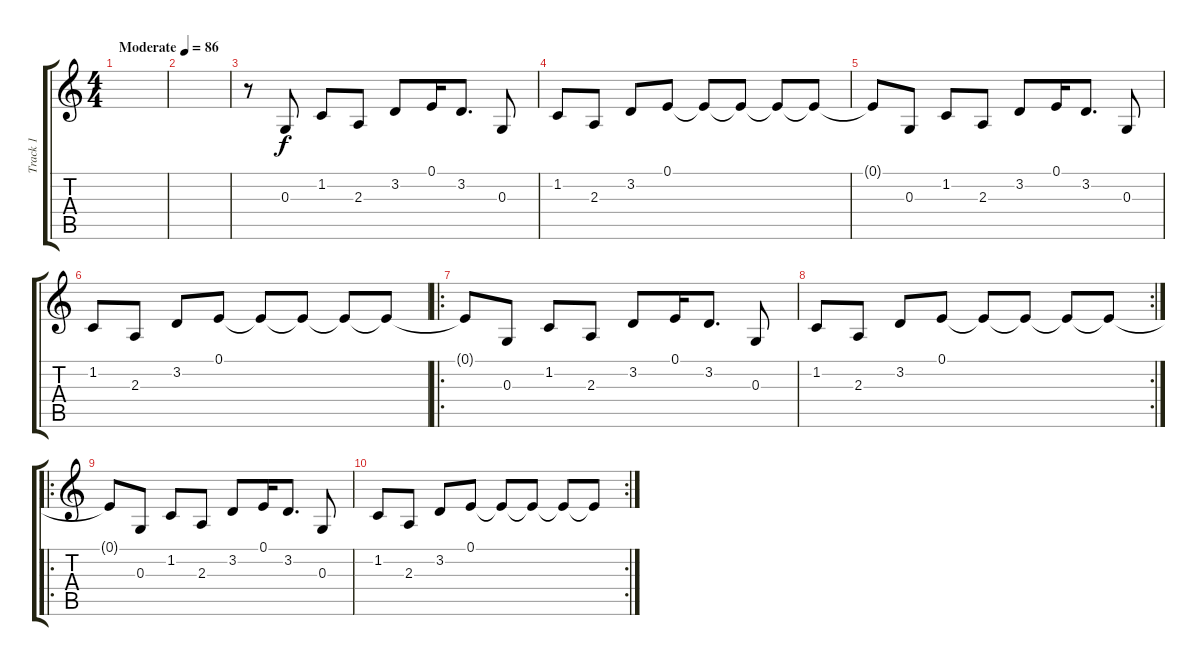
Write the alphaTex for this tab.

\track ("Track 1" "Track 1") {instrument lead2sawtooth}
\staff {score tabs}
\tuning (E4 B3 G3 D3 A2 E2) {hide}
\ts (4 4)
\tempo (86 "Moderate")
\clef g2
\ks c
|
|
r.8 0.3.8 1.2.8 2.3.8 3.2.8 0.1.16 3.2.8{d} 0.3.8 |
1.2.8 2.3.8 3.2.8 0.1.8 0.1{t}.8 0.1{t}.8 0.1{t}.8 0.1{t}.8 |
0.1{t}.8 0.3.8 1.2.8 2.3.8 3.2.8 0.1.16 3.2.8{d} 0.3.8 |
1.2.8 2.3.8 3.2.8 0.1.8 0.1{t}.8 0.1{t}.8 0.1{t}.8 0.1{t}.8 |
\ro
0.1{t}.8 0.3.8 1.2.8 2.3.8 3.2.8 0.1.16 3.2.8{d} 0.3.8 |
\rc 2
1.2.8 2.3.8 3.2.8 0.1.8 0.1{t}.8 0.1{t}.8 0.1{t}.8 0.1{t}.8 |
\ro
0.1{t}.8 0.3.8 1.2.8 2.3.8 3.2.8 0.1.16 3.2.8{d} 0.3.8 |
\rc 2
1.2.8 2.3.8 3.2.8 0.1.8 0.1{t}.8 0.1{t}.8 0.1{t}.8 0.1{t}.8
